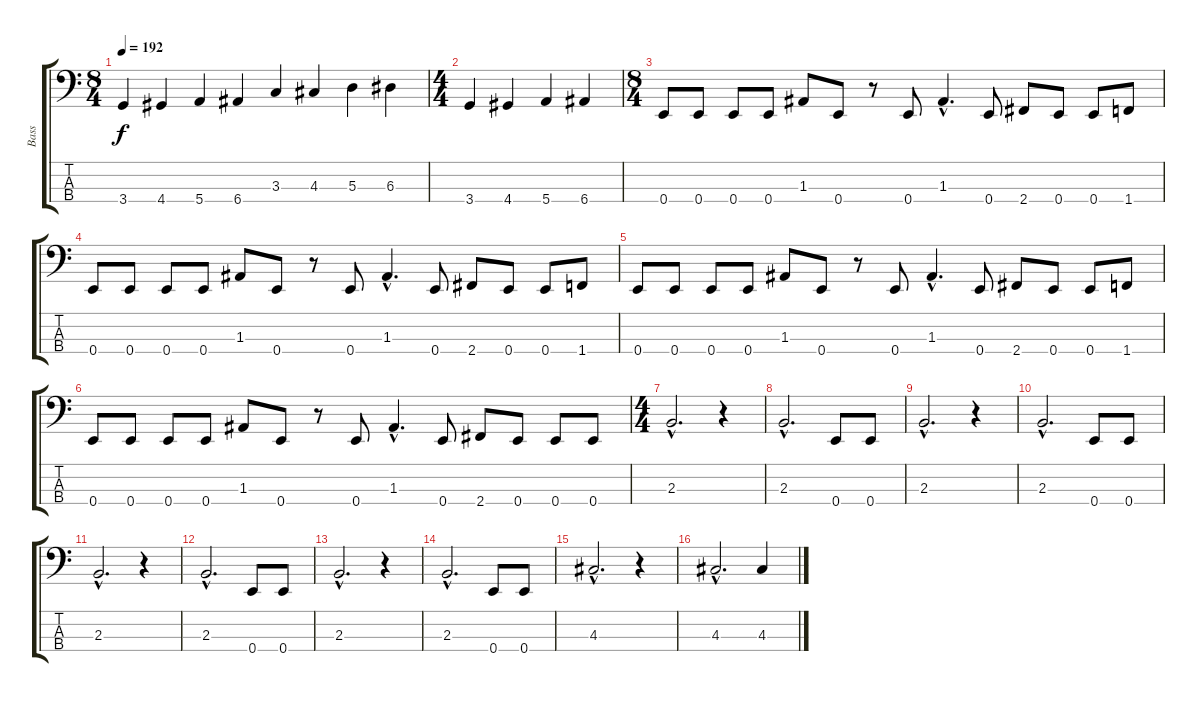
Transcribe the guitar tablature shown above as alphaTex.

\track ("Bass" "Bass") {instrument electricbasspick}
\staff {score tabs}
\tuning (G2 D2 A1 E1) {hide}
\ts (8 4)
\tempo 192
\clef f4
\ks c
3.4.4{dy f} 4.4.4 5.4.4 6.4.4 3.3.4 4.3.4 5.3.4 6.3.4 |
\ts (4 4)
3.4.4 4.4.4 5.4.4 6.4.4 |
\ts (8 4)
0.4.8 0.4.8 0.4.8 0.4.8 1.3.8 0.4.8 r.8 0.4.8 1.3{hac}.4{d} 0.4.8 2.4.8 0.4.8 0.4.8 1.4.8 |
0.4.8 0.4.8 0.4.8 0.4.8 1.3.8 0.4.8 r.8 0.4.8 1.3{hac}.4{d} 0.4.8 2.4.8 0.4.8 0.4.8 1.4.8 |
0.4.8 0.4.8 0.4.8 0.4.8 1.3.8 0.4.8 r.8 0.4.8 1.3{hac}.4{d} 0.4.8 2.4.8 0.4.8 0.4.8 1.4.8 |
0.4.8 0.4.8 0.4.8 0.4.8 1.3.8 0.4.8 r.8 0.4.8 1.3{hac}.4{d} 0.4.8 2.4.8 0.4.8 0.4.8 0.4.8 |
\ts (4 4)
2.3{hac}.2{d} r.4 |
2.3{hac}.2{d} 0.4.8 0.4.8 |
2.3{hac}.2{d} r.4 |
2.3{hac}.2{d} 0.4.8 0.4.8 |
2.3{hac}.2{d} r.4 |
2.3{hac}.2{d} 0.4.8 0.4.8 |
2.3{hac}.2{d} r.4 |
2.3{hac}.2{d} 0.4.8 0.4.8 |
4.3{hac}.2{d} r.4 |
4.3{hac}.2{d} 4.3.4
